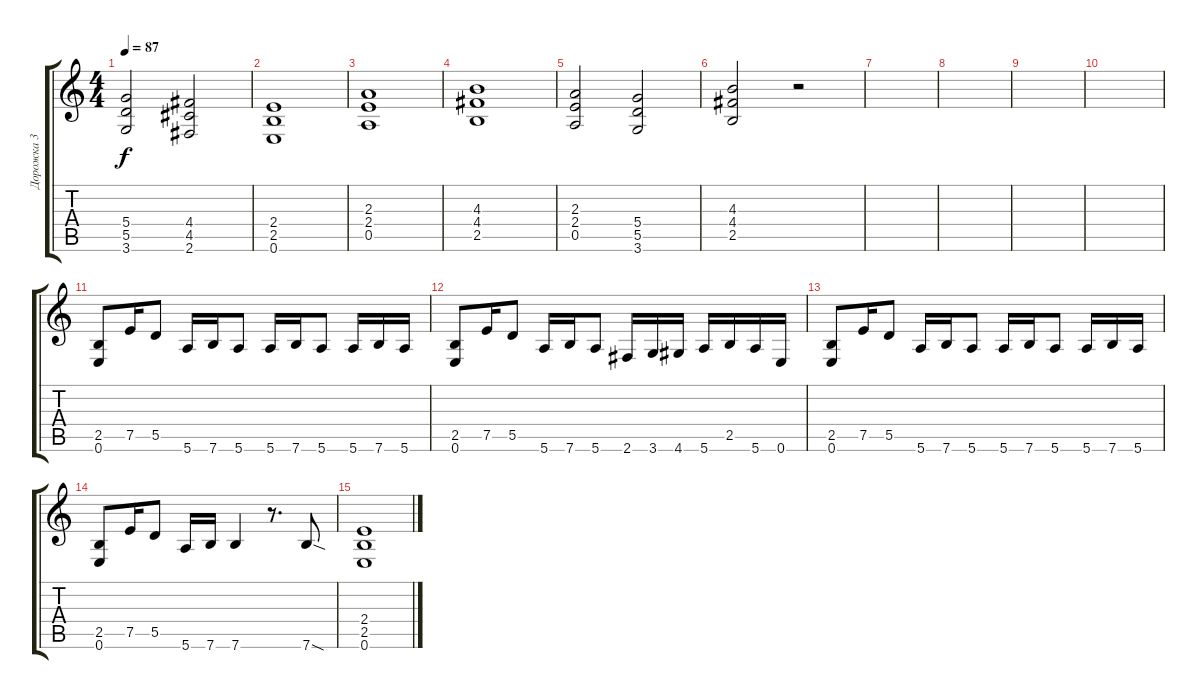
\track ("Дорожка 3" "Дорожка 3") {instrument distortionguitar}
\staff {score tabs}
\tuning (E4 B3 G3 D3 A2 E2) {hide}
\ts (4 4)
\tempo 87
\clef g2
\ks c
(5.4 5.5 3.6).2{dy f} (4.4 4.5 2.6).2 |
(2.4 2.5 0.6).1 |
(2.3 2.4 0.5).1 |
(4.3 4.4 2.5).1 |
(2.3 2.4 0.5).2 (5.4 5.5 3.6).2 |
(4.3 4.4 2.5).2 r.2 |
|
|
|
|
(2.5 0.6).8 7.5.16 5.5.8 5.6.16 7.6.16 5.6.8 5.6.16 7.6.16 5.6.8 5.6.16 7.6.16 5.6.16 |
(2.5 0.6).8 7.5.16 5.5.8 5.6.16 7.6.16 5.6.8 2.6.16 3.6.16 4.6.16 5.6.16 2.5.16 5.6.16 0.6.16 |
(2.5 0.6).8 7.5.16 5.5.8 5.6.16 7.6.16 5.6.8 5.6.16 7.6.16 5.6.8 5.6.16 7.6.16 5.6.16 |
(2.5 0.6).8 7.5.16 5.5.8 5.6.16 7.6.16 7.6.4 r.8{d} 7.6{sod}.8 |
(2.4 2.5 0.6).1
